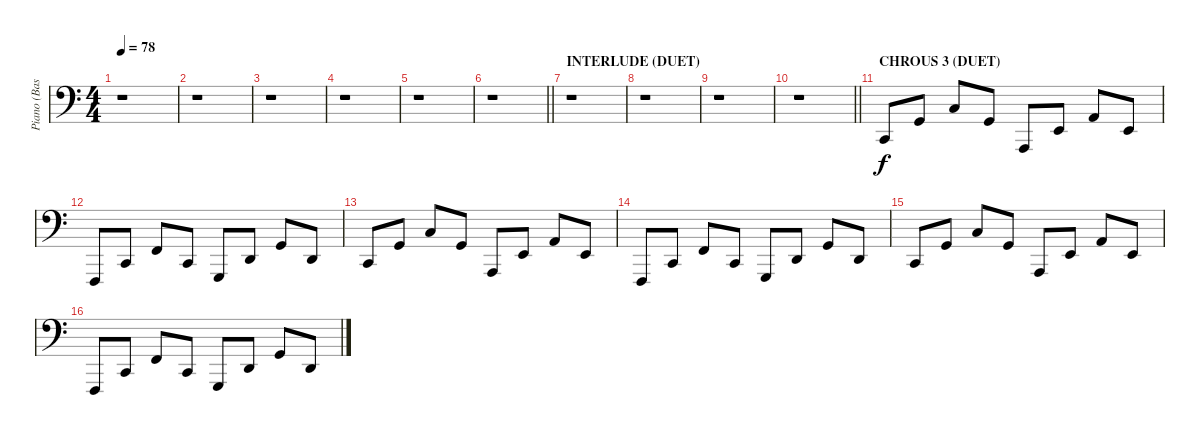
\track ("Piano (Bass Clef)" "Piano (Bas") {instrument acousticgrandpiano}
\staff {score}
\tuning (C3 G2 D2 A1 E1 B0) {hide}
\ts (4 4)
\tempo 78
\clef f4
\ks c
r.1{dy f} |
r.1 |
r.1 |
r.1 |
r.1 |
\barLineRight lightlight
r.1 |
\section ("" "INTERLUDE (DUET)")
r.1 |
r.1 |
r.1 |
\barLineRight lightlight
r.1 |
\section ("" "CHROUS 3 (DUET)")
3.4.8 0.2.8 0.1.8 0.2.8 0.4.8 2.3.8 2.2.8 2.3.8 |
1.5.8 3.4.8 3.3.8 3.4.8 3.5.8 0.3.8 0.2.8 0.3.8 |
3.4.8 0.2.8 0.1.8 0.2.8 0.4.8 2.3.8 2.2.8 2.3.8 |
1.5.8 3.4.8 3.3.8 3.4.8 3.5.8 0.3.8 0.2.8 0.3.8 |
3.4.8 0.2.8 0.1.8 0.2.8 0.4.8 2.3.8 2.2.8 2.3.8 |
1.5.8 3.4.8 3.3.8 3.4.8 3.5.8 0.3.8 0.2.8 0.3.8
